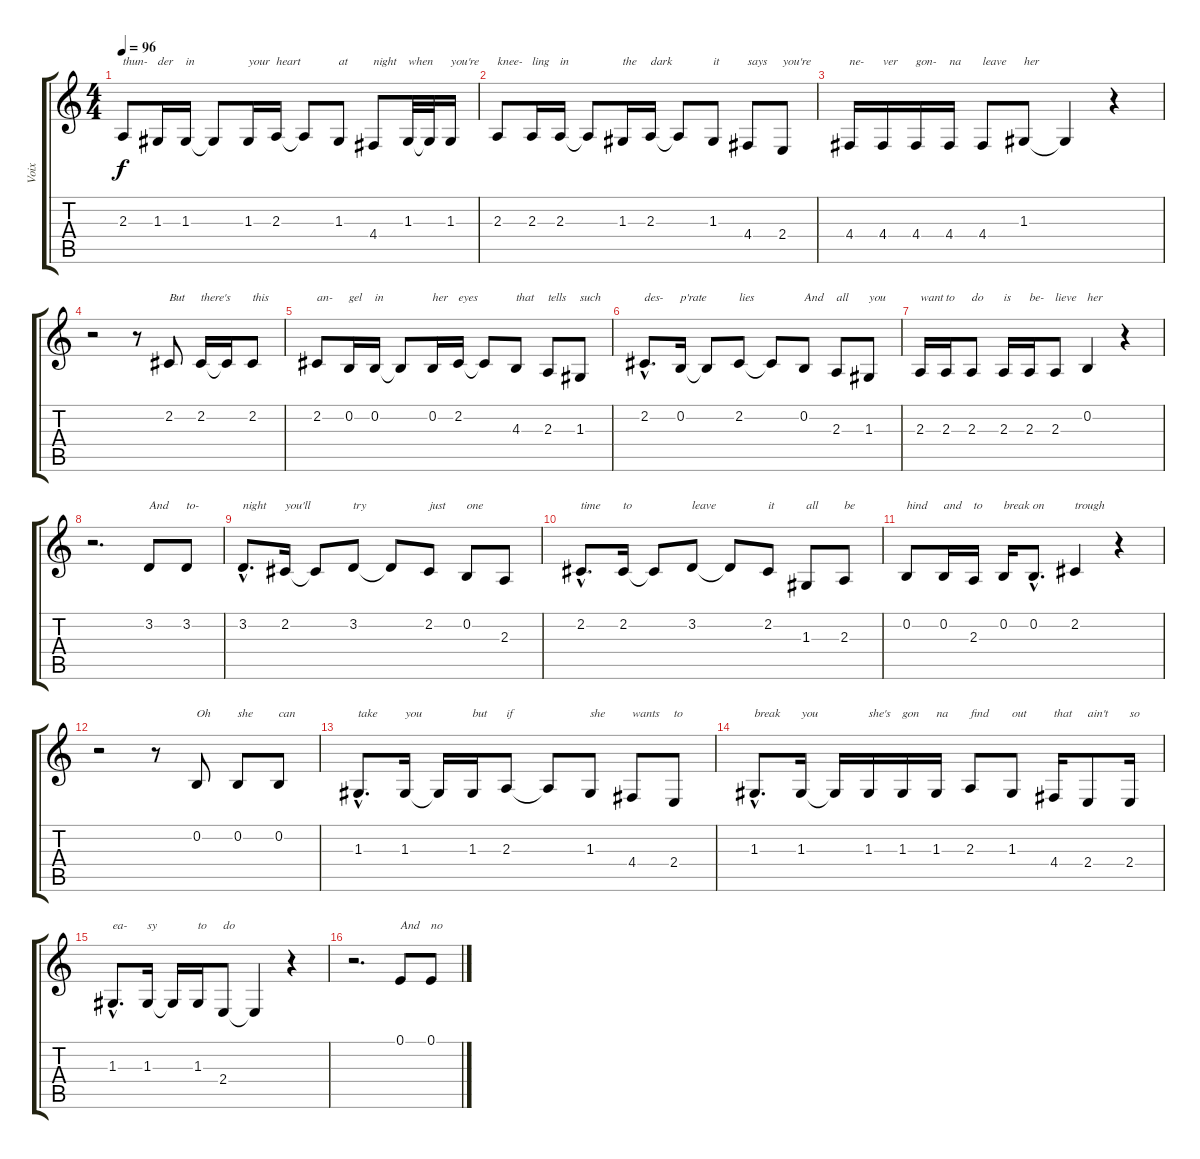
\track ("Voix" "Voix") {instrument clarinet}
\staff {score tabs}
\tuning (E4 B3 G3 D3 A2 E2) {hide}
\ts (4 4)
\tempo 96
\clef g2
\ks c
2.3.8{txt "thun-" dy f} 1.3.16{txt "der"} 1.3.16{txt "in"} 1.3{t}.8 1.3.16{txt "your"} 2.3.16{txt "heart"} 2.3{t}.8 1.3.8{txt "at"} 4.4.8{txt "night"} 1.3.32{txt "when"} 1.3{t}.32 1.3.16{txt "you're"} |
2.3.8{txt "knee-"} 2.3.16{txt "ling"} 2.3.16{txt "in"} 2.3{t}.8 1.3.16{txt "the"} 2.3.16{txt "dark"} 2.3{t}.8 1.3.8{txt "it"} 4.4.8{txt "says"} 2.4.8{txt "you're"} |
4.4.16{txt "ne-"} 4.4.16{txt "ver"} 4.4.16{txt "gon-"} 4.4.16{txt "na"} 4.4.8{txt "leave"} 1.3.8{txt "her"} 1.3{t}.4 r.4 |
r.2 r.8 2.2.8{txt "But"} 2.2.16{txt "there's"} 2.2{t}.16 2.2.8{txt "this"} |
2.2.8{txt "an-"} 0.2.16{txt "gel"} 0.2.16{txt "in"} 0.2{t}.8 0.2.16{txt "her"} 2.2.16{txt "eyes"} 2.2{t}.8 4.3.8{txt "that"} 2.3.8{txt "tells"} 1.3.8{txt "such"} |
2.2{hac}.8{d txt "des-"} 0.2.16{txt "p'rate"} 0.2{t}.8 2.2.8{txt "lies"} 2.2{t}.8 0.2.8{txt "And"} 2.3.8{txt "all"} 1.3.8{txt "you"} |
2.3.16{txt "want"} 2.3.16{txt "to"} 2.3.8{txt "do"} 2.3.16{txt "is"} 2.3.16{txt "be-"} 2.3.8{txt "lieve"} 0.2.4{txt "her"} r.4 |
r.2{d} 3.2.8{txt "And"} 3.2.8{txt "to-"} |
3.2{hac}.8{d txt "night"} 2.2.16{txt "you'll"} 2.2{t}.8 3.2.8{txt "try"} 3.2{t}.8 2.2.8{txt "just"} 0.2.8{txt "one"} 2.3.8 |
2.2{hac}.8{d txt "time"} 2.2.16{txt "to"} 2.2{t}.8 3.2.8{txt "leave"} 3.2{t}.8 2.2.8{txt "it"} 1.3.8{txt "all"} 2.3.8{txt "be"} |
0.2.8{txt "hind"} 0.2.16{txt "and"} 2.3.16{txt "to"} 0.2.16{txt "break on"} 0.2{hac}.8{d} 2.2.4{txt "trough"} r.4 |
r.2 r.8 0.2.8{txt "Oh"} 0.2.8{txt "she"} 0.2.8{txt "can"} |
1.3{hac}.8{d txt "take"} 1.3.16{txt "you"} 1.3{t}.16 1.3.16{txt "but"} 2.3.8{txt "if"} 2.3{t}.8 1.3.8{txt "she"} 4.4.8{txt "wants"} 2.4.8{txt "to"} |
1.3{hac}.8{d txt "break"} 1.3.16{txt "you"} 1.3{t}.16 1.3.16{txt "she's"} 1.3.16{txt "gon"} 1.3.16{txt "na"} 2.3.8{txt "find"} 1.3.8{txt "out"} 4.4.16{txt "that"} 2.4.8{txt "ain't"} 2.4.16{txt "so"} |
1.3{hac}.8{d txt "ea-"} 1.3.16{txt "sy"} 1.3{t}.16 1.3.16{txt "to"} 2.4.8{txt "do"} 2.4{t}.4 r.4 |
r.2{d} 0.1.8{txt "And"} 0.1.8{txt "no"}
